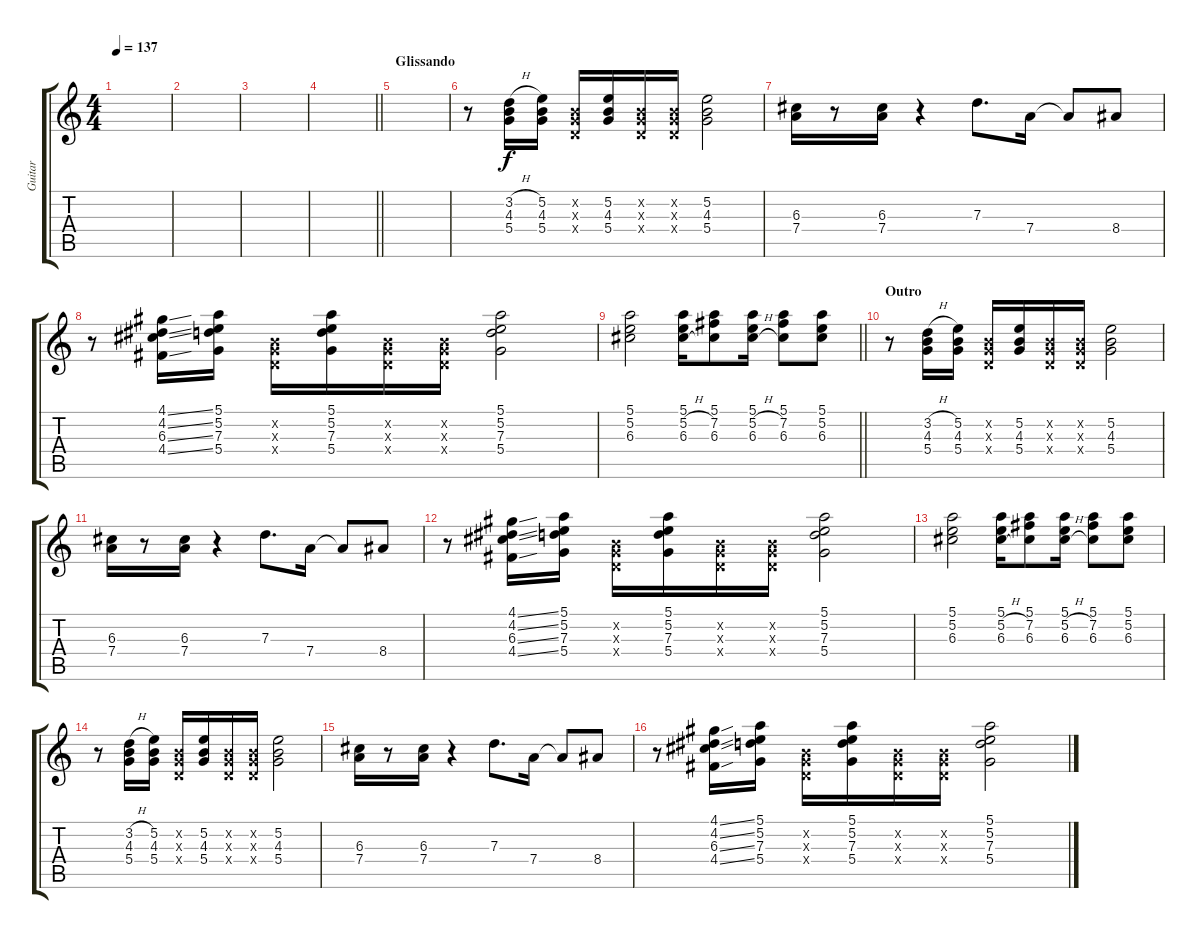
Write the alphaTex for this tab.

\track ("Guitar" "Guitar") {instrument electricguitarclean}
\staff {score tabs}
\tuning (E4 B3 G3 D3 A2 E2) {hide}
\ts (4 4)
\tempo 137
\clef g2
\ks c
|
|
|
\barLineRight lightlight
|
\section ("" "Glissando")
|
r.8{instrument electricguitarclean} (3.2{h} 4.3 5.4).16 (5.2 4.3 5.4).16 (0.2{x} 0.3{x} 0.4{x}).16 (5.2 4.3 5.4).16 (0.2{x} 0.3{x} 0.4{x}).16 (0.2{x} 0.3{x} 0.4{x}).16 (5.2 4.3 5.4).2 |
(6.3 7.4).16 r.8 (6.3 7.4).16 r.4 7.3.8{d} 7.4.16 7.4{t}.8 8.4.8 |
r.8 (4.1{ss} 4.2{ss} 6.3{ss} 4.4{ss}).16 (5.1 5.2 7.3 5.4).16 (0.2{x} 0.3{x} 0.4{x}).16 (5.1 5.2 7.3 5.4).16 (0.2{x} 0.3{x} 0.4{x}).16 (0.2{x} 0.3{x} 0.4{x}).16 (5.1 5.2 7.3 5.4).2 |
\barLineRight lightlight
(5.1 5.2 6.3).2 (5.1 5.2{h} 6.3{h}).16 (5.1 7.2 6.3).8 (5.1 5.2{h} 6.3{h}).16 (5.1 7.2 6.3).8 (5.1 5.2 6.3).8 |
\section ("" "Outro")
r.8 (3.2{h} 4.3 5.4).16 (5.2 4.3 5.4).16 (0.2{x} 0.3{x} 0.4{x}).16 (5.2 4.3 5.4).16 (0.2{x} 0.3{x} 0.4{x}).16 (0.2{x} 0.3{x} 0.4{x}).16 (5.2 4.3 5.4).2 |
(6.3 7.4).16 r.8 (6.3 7.4).16 r.4 7.3.8{d} 7.4.16 7.4{t}.8 8.4.8 |
r.8 (4.1{ss} 4.2{ss} 6.3{ss} 4.4{ss}).16 (5.1 5.2 7.3 5.4).16 (0.2{x} 0.3{x} 0.4{x}).16 (5.1 5.2 7.3 5.4).16 (0.2{x} 0.3{x} 0.4{x}).16 (0.2{x} 0.3{x} 0.4{x}).16 (5.1 5.2 7.3 5.4).2 |
(5.1 5.2 6.3).2 (5.1 5.2{h} 6.3{h}).16 (5.1 7.2 6.3).8 (5.1 5.2{h} 6.3{h}).16 (5.1 7.2 6.3).8 (5.1 5.2 6.3).8 |
r.8 (3.2{h} 4.3 5.4).16 (5.2 4.3 5.4).16 (0.2{x} 0.3{x} 0.4{x}).16 (5.2 4.3 5.4).16 (0.2{x} 0.3{x} 0.4{x}).16 (0.2{x} 0.3{x} 0.4{x}).16 (5.2 4.3 5.4).2 |
(6.3 7.4).16 r.8 (6.3 7.4).16 r.4 7.3.8{d} 7.4.16 7.4{t}.8 8.4.8 |
r.8 (4.1{ss} 4.2{ss} 6.3{ss} 4.4{ss}).16 (5.1 5.2 7.3 5.4).16 (0.2{x} 0.3{x} 0.4{x}).16 (5.1 5.2 7.3 5.4).16 (0.2{x} 0.3{x} 0.4{x}).16 (0.2{x} 0.3{x} 0.4{x}).16 (5.1 5.2 7.3 5.4).2
